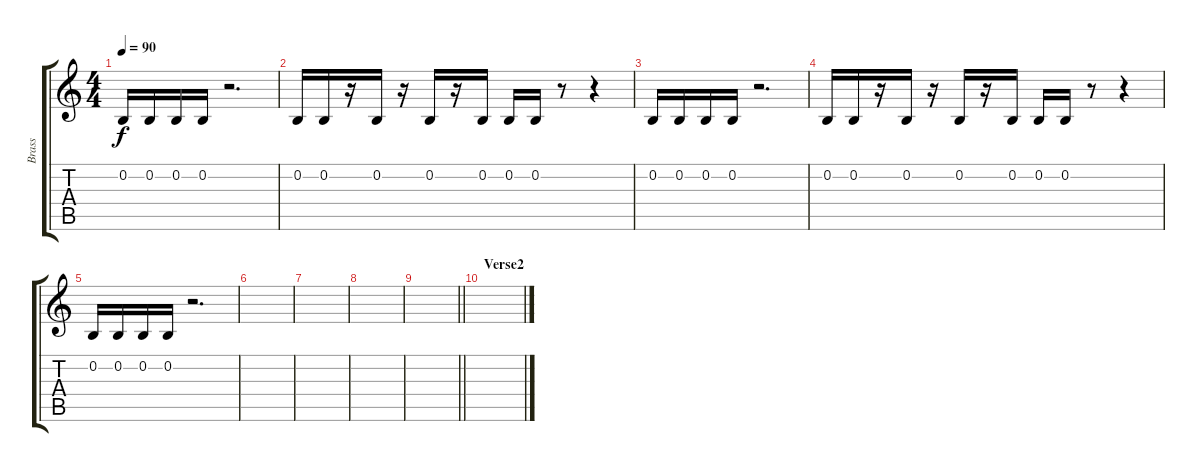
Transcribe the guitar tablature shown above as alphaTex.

\track ("Brass" "Brass") {instrument brasssection}
\staff {score tabs}
\tuning (E4 B3 G3 D3 A2 E2) {hide}
\ts (4 4)
\tempo 90
\clef g2
\ks c
0.2.16{dy f} 0.2.16 0.2.16 0.2.16 r.2{d} |
0.2.16 0.2.16 r.16 0.2.16 r.16 0.2.16 r.16 0.2.16 0.2.16 0.2.16 r.8 r.4 |
0.2.16 0.2.16 0.2.16 0.2.16 r.2{d} |
0.2.16 0.2.16 r.16 0.2.16 r.16 0.2.16 r.16 0.2.16 0.2.16 0.2.16 r.8 r.4 |
0.2.16 0.2.16 0.2.16 0.2.16 r.2{d} |
|
|
|
\barLineRight lightlight
|
\section ("" "Verse2")
